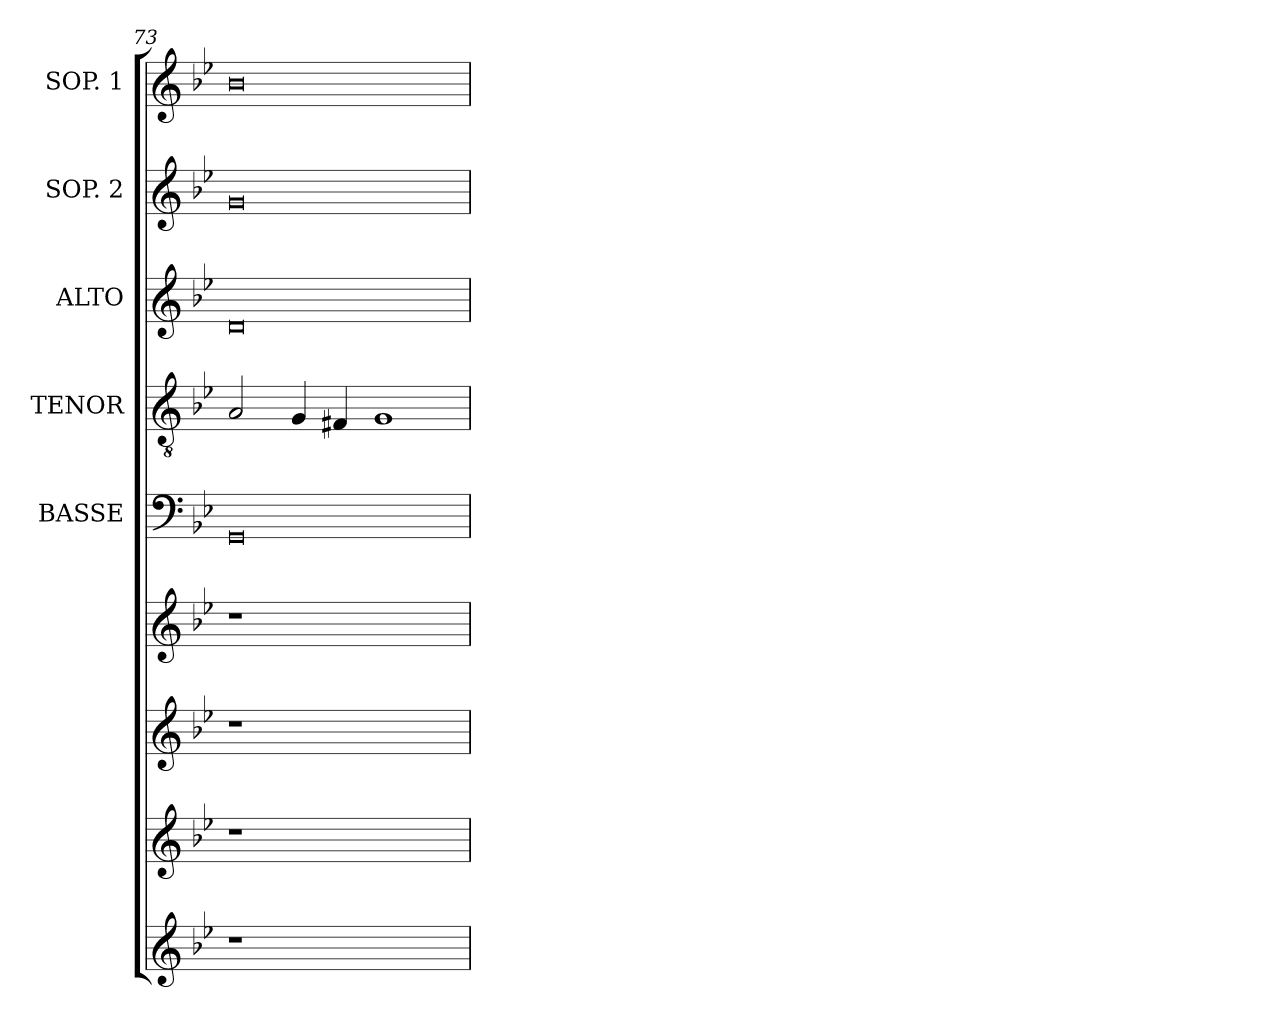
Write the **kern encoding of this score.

**kern	**kern	**kern	**kern	**kern	**kern	**kern	**kern	**kern
*part9	*part8	*part7	*part6	*part5	*part4	*part3	*part2	*part1
*staff9	*staff8	*staff7	*staff6	*staff5	*staff4	*staff3	*staff2	*staff1
*	*	*	*	*I"BASSE	*I"TENOR	*I"ALTO	*I"SOP. 2	*I"SOP. 1
*	*	*	*	*I'BAS.	*I'TEN.	*I'ALT.	*I'SOP. 2	*I'SOP. 1
*clefG2	*clefG2	*clefG2	*clefG2	*clefF4	*clefGv2	*clefG2	*clefG2	*clefG2
*k[b-e-]	*k[b-e-]	*k[b-e-]	*k[b-e-]	*k[b-e-]	*k[b-e-]	*k[b-e-]	*k[b-e-]	*k[b-e-]
*B-:	*B-:	*B-:	*B-:	*B-:	*B-:	*B-:	*B-:	*B-:
=73	=73	=73	=73	=73	=73	=73	=73	=73
1r	1r	1r	1r	0GG	2A/	0d	0g	0b-
.	.	.	.	.	4G/	.	.	.
.	.	.	.	.	4F#X/	.	.	.
1ryy	1ryy	1ryy	1ryy	.	1G	.	.	.
=	=	=	=	=	=	=	=	=
*-	*-	*-	*-	*-	*-	*-	*-	*-
